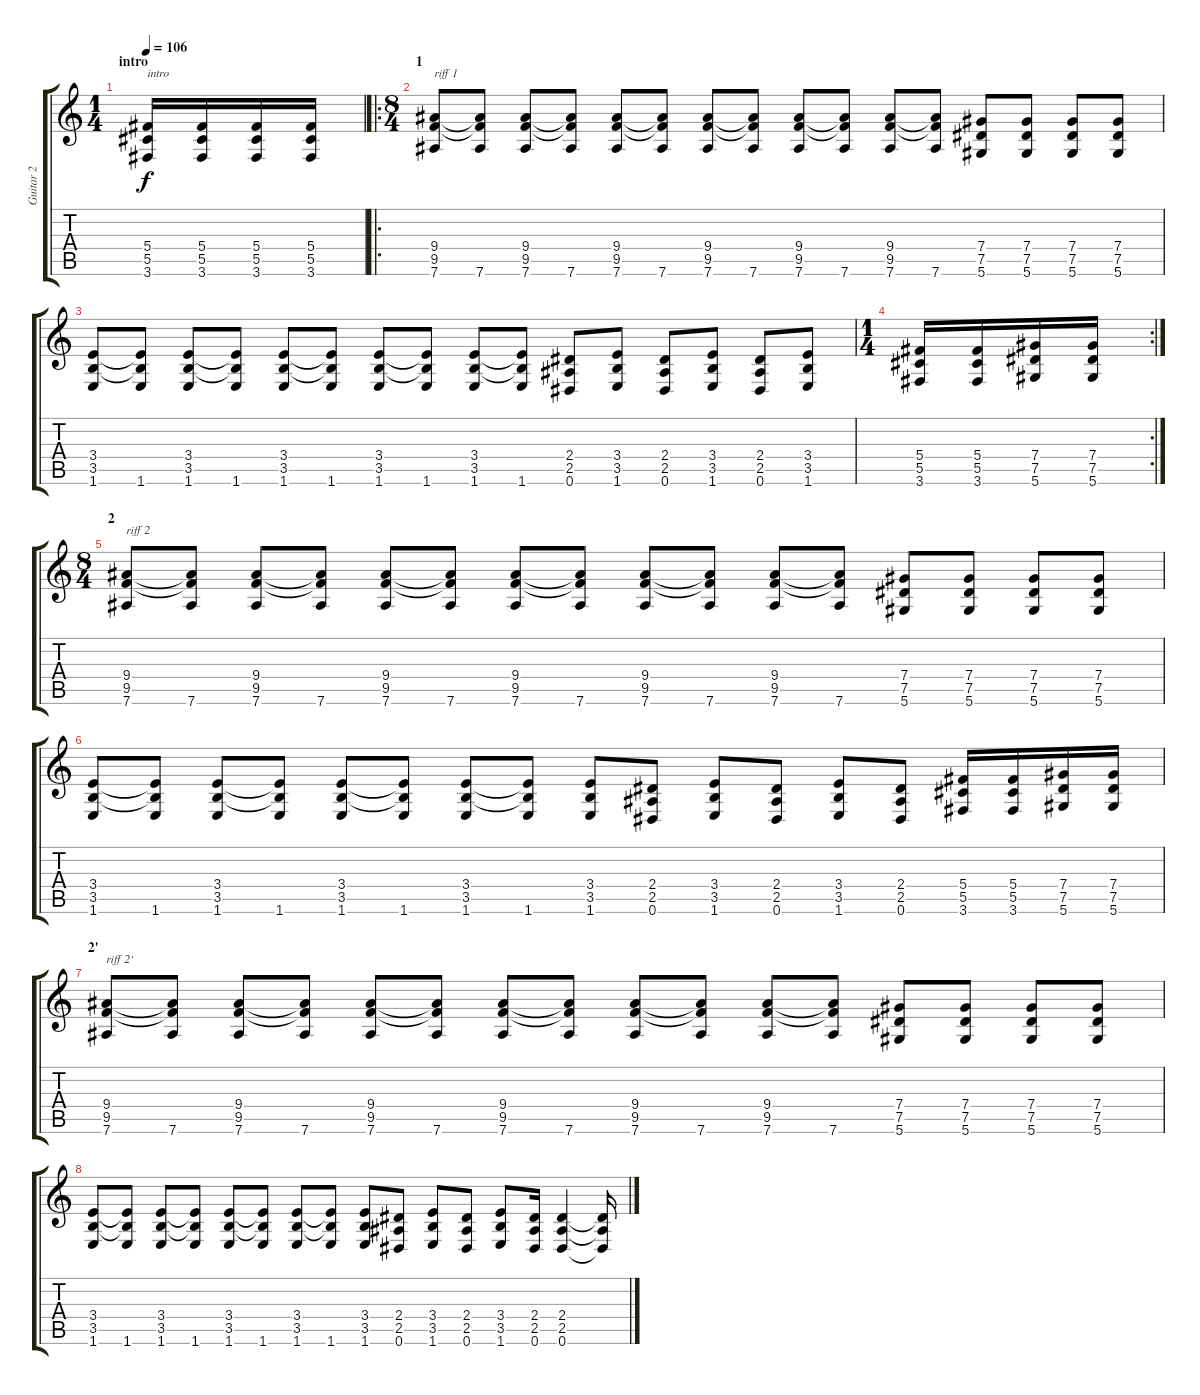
\track ("Guitar 2" "Guitar 2") {instrument distortionguitar}
\staff {score tabs}
\tuning (Eb4 Bb3 Gb3 Db3 Ab2 Eb2) {hide}
\ts (1 4)
\section ("" "intro")
\tempo 106
\clef g2
\ks c
(5.4 5.5 3.6).16{txt "intro" dy f} (5.4 5.5 3.6).16 (5.4 5.5 3.6).16 (5.4 5.5 3.6).16 |
\ro
\ts (8 4)
\section ("" "1")
(9.4 9.5 7.6).8{txt "riff 1"} (9.4{t} 9.5{t} 7.6).8 (9.4 9.5 7.6).8 (9.4{t} 9.5{t} 7.6).8 (9.4 9.5 7.6).8 (9.4{t} 9.5{t} 7.6).8 (9.4 9.5 7.6).8 (9.4{t} 9.5{t} 7.6).8 (9.4 9.5 7.6).8 (9.4{t} 9.5{t} 7.6).8 (9.4 9.5 7.6).8 (9.4{t} 9.5{t} 7.6).8 (7.4 7.5 5.6).8 (7.4 7.5 5.6).8 (7.4 7.5 5.6).8 (7.4 7.5 5.6).8 |
(3.4 3.5 1.6).8 (3.4{t} 3.5{t} 1.6).8 (3.4 3.5 1.6).8 (3.4{t} 3.5{t} 1.6).8 (3.4 3.5 1.6).8 (3.4{t} 3.5{t} 1.6).8 (3.4 3.5 1.6).8 (3.4{t} 3.5{t} 1.6).8 (3.4 3.5 1.6).8 (3.4{t} 3.5{t} 1.6).8 (2.4 2.5 0.6).8 (3.4 3.5 1.6).8 (2.4 2.5 0.6).8 (3.4 3.5 1.6).8 (2.4 2.5 0.6).8 (3.4 3.5 1.6).8 |
\rc 2
\ts (1 4)
(5.4 5.5 3.6).16 (5.4 5.5 3.6).16 (7.4 7.5 5.6).16 (7.4 7.5 5.6).16 |
\ts (8 4)
\section ("" "2")
(9.4 9.5 7.6).8{txt "riff 2"} (9.4{t} 9.5{t} 7.6).8 (9.4 9.5 7.6).8 (9.4{t} 9.5{t} 7.6).8 (9.4 9.5 7.6).8 (9.4{t} 9.5{t} 7.6).8 (9.4 9.5 7.6).8 (9.4{t} 9.5{t} 7.6).8 (9.4 9.5 7.6).8 (9.4{t} 9.5{t} 7.6).8 (9.4 9.5 7.6).8 (9.4{t} 9.5{t} 7.6).8 (7.4 7.5 5.6).8 (7.4 7.5 5.6).8 (7.4 7.5 5.6).8 (7.4 7.5 5.6).8 |
(3.4 3.5 1.6).8 (3.4{t} 3.5{t} 1.6).8 (3.4 3.5 1.6).8 (3.4{t} 3.5{t} 1.6).8 (3.4 3.5 1.6).8 (3.4{t} 3.5{t} 1.6).8 (3.4 3.5 1.6).8 (3.4{t} 3.5{t} 1.6).8 (3.4 3.5 1.6).8 (2.4 2.5 0.6).8 (3.4 3.5 1.6).8 (2.4 2.5 0.6).8 (3.4 3.5 1.6).8 (2.4 2.5 0.6).8 (5.4 5.5 3.6).16 (5.4 5.5 3.6).16 (7.4 7.5 5.6).16 (7.4 7.5 5.6).16 |
\section ("" "2'")
(9.4 9.5 7.6).8{txt "riff 2'"} (9.4{t} 9.5{t} 7.6).8 (9.4 9.5 7.6).8 (9.4{t} 9.5{t} 7.6).8 (9.4 9.5 7.6).8 (9.4{t} 9.5{t} 7.6).8 (9.4 9.5 7.6).8 (9.4{t} 9.5{t} 7.6).8 (9.4 9.5 7.6).8 (9.4{t} 9.5{t} 7.6).8 (9.4 9.5 7.6).8 (9.4{t} 9.5{t} 7.6).8 (7.4 7.5 5.6).8 (7.4 7.5 5.6).8 (7.4 7.5 5.6).8 (7.4 7.5 5.6).8 |
(3.4 3.5 1.6).8 (3.4{t} 3.5{t} 1.6).8 (3.4 3.5 1.6).8 (3.4{t} 3.5{t} 1.6).8 (3.4 3.5 1.6).8 (3.4{t} 3.5{t} 1.6).8 (3.4 3.5 1.6).8 (3.4{t} 3.5{t} 1.6).8 (3.4 3.5 1.6).8 (2.4 2.5 0.6).8 (3.4 3.5 1.6).8 (2.4 2.5 0.6).8 (3.4 3.5 1.6).8 (2.4 2.5 0.6).16 (2.4 2.5 0.6).4 (2.4{t} 2.5{t} 0.6{t}).16
